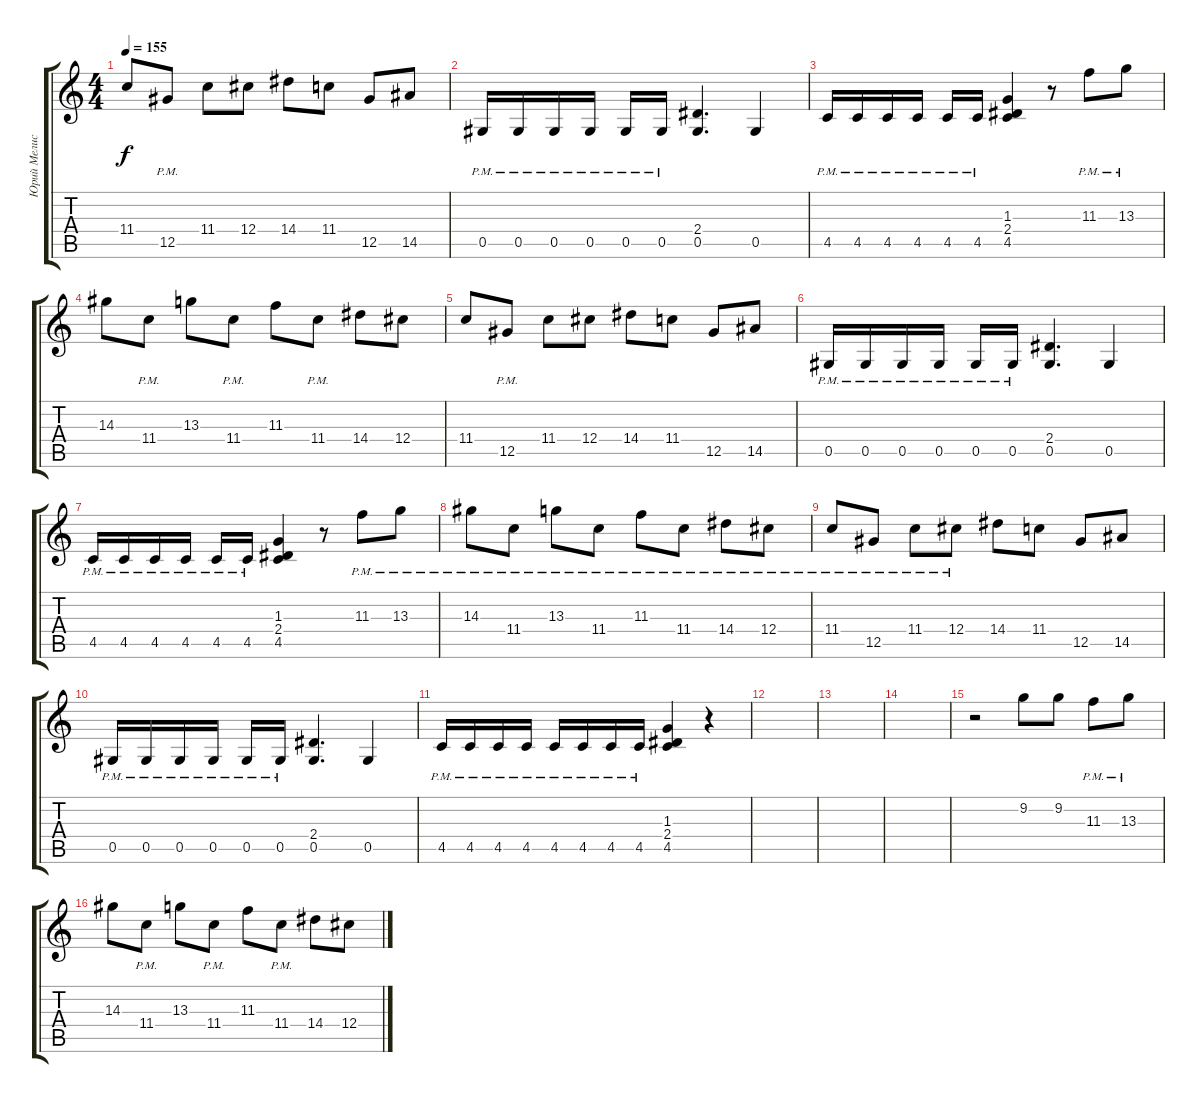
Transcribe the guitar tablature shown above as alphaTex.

\track ("Юрий Мелисов" "Юрий Мелис") {instrument distortionguitar}
\staff {score tabs}
\tuning (Eb4 Bb3 Gb3 Db3 Ab2 Eb2) {hide}
\ts (4 4)
\tempo 155
\clef g2
\ks c
11.4.8{dy f} 12.5{pm}.8 11.4.8 12.4.8 14.4.8 11.4.8 12.5.8 14.5.8 |
0.5{pm}.16 0.5{pm}.16 0.5{pm}.16 0.5{pm}.16 0.5{pm}.16 0.5{pm}.16 (2.4 0.5).4{d} 0.5.4 |
4.5{pm}.16 4.5{pm}.16 4.5{pm}.16 4.5{pm}.16 4.5{pm}.16 4.5{pm}.16 (1.3 2.4 4.5).4 r.8 11.3{pm}.8 13.3{pm}.8 |
14.3.8 11.4{pm}.8 13.3.8 11.4{pm}.8 11.3.8 11.4{pm}.8 14.4.8 12.4.8 |
11.4.8 12.5{pm}.8 11.4.8 12.4.8 14.4.8 11.4.8 12.5.8 14.5.8 |
0.5{pm}.16 0.5{pm}.16 0.5{pm}.16 0.5{pm}.16 0.5{pm}.16 0.5{pm}.16 (2.4 0.5).4{d} 0.5.4 |
4.5{pm}.16 4.5{pm}.16 4.5{pm}.16 4.5{pm}.16 4.5{pm}.16 4.5{pm}.16 (1.3 2.4 4.5).4 r.8 11.3{pm}.8 13.3{pm}.8 |
14.3{pm}.8 11.4{pm}.8 13.3{pm}.8 11.4{pm}.8 11.3{pm}.8 11.4{pm}.8 14.4{pm}.8 12.4{pm}.8 |
11.4{pm}.8 12.5{pm}.8 11.4{pm}.8 12.4{pm}.8 14.4.8 11.4.8 12.5.8 14.5.8 |
0.5{pm}.16 0.5{pm}.16 0.5{pm}.16 0.5{pm}.16 0.5{pm}.16 0.5{pm}.16 (2.4 0.5).4{d} 0.5.4 |
4.5{pm}.16 4.5{pm}.16 4.5{pm}.16 4.5{pm}.16 4.5{pm}.16 4.5{pm}.16 4.5{pm}.16 4.5{pm}.16 (1.3 2.4 4.5).4 r.4 |
|
|
|
r.2 9.2.8 9.2.8 11.3{pm}.8 13.3{pm}.8 |
14.3.8 11.4{pm}.8 13.3.8 11.4{pm}.8 11.3.8 11.4{pm}.8 14.4.8 12.4.8
